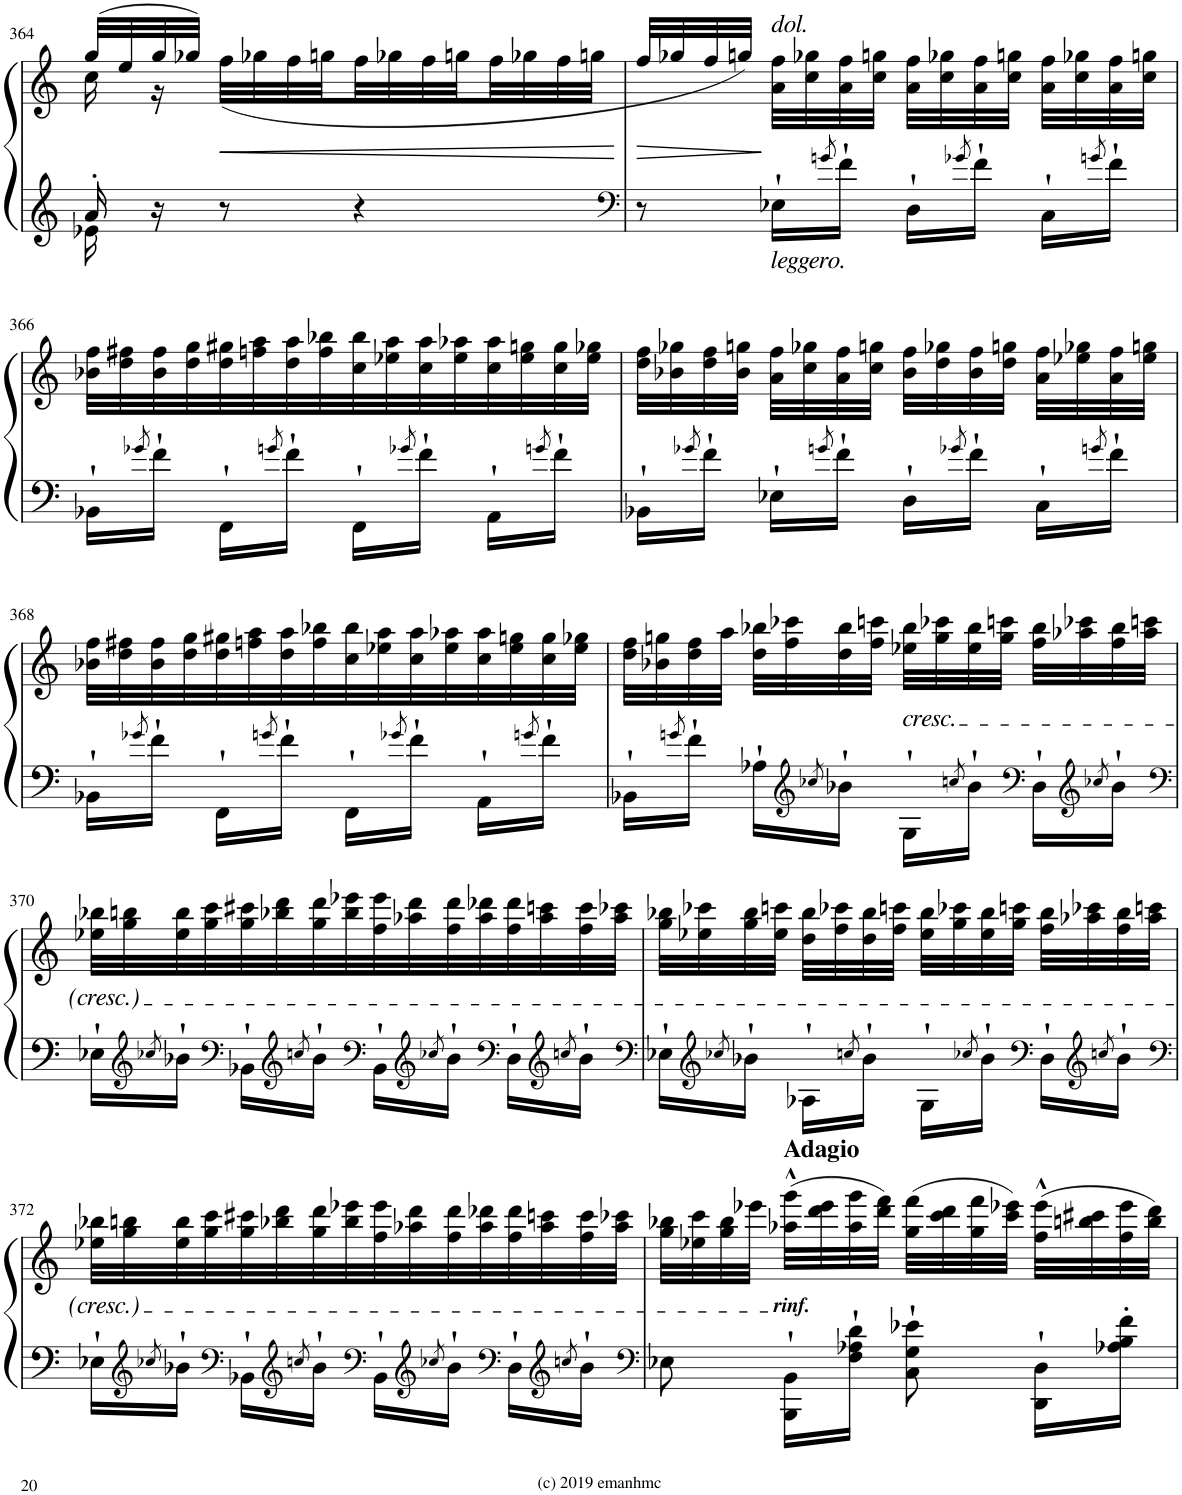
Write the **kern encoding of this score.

**kern	**kern	**dynam
*part1	*part1	*part1
*staff2	*staff1	*staff1/2
*I"Piano	*	*
*I'Pno.	*	*
!!LO:PB:g=z
*clefG2	*clefG2	*
*k[]	*k[]	*
*M2/4	*M2/4	*
=364	=364	=364
*^	*^	*
16e-X\	16a'/	(32gg/LLL	16cc\	.
.	.	32ee/	.	.
16r	4..ryy	32gg/	16r	.
.	.	32gg-X/JJJ)	.	.
!	!	!	!	!LO:HP:b
8r	.	(<32ff\LLL	4.ryy	<
.	.	32gg-X\	.	.
.	.	32ff\	.	.
.	.	32ggn\JJ	.	.
4r	.	32ff\LL	.	.
.	.	32gg-X\	.	.
.	.	32ff\	.	.
.	.	32ggn\	.	.
.	.	32ff\	.	.
.	.	32gg-X\	.	.
.	.	32ff\	.	.
.	.	32ggn\JJJ	.	.
*v	*v	*	*	*
*	*v	*v	*
.	.	[
=365	=365	=365
*clefF4	*	*
!	!	!LO:HP:b
8r	32ff/LLL	>
.	32gg-X/	.
.	32ff/	.
.	32ggn/JJJ)	.
!	!LO:TX:a:i:t=dol.	!
!LO:TX:b:i:t=leggero.	!	!
16E-X`\LL	32a\ 32ff\LLL	]
.	32cc\ 32gg-X\	.
8qgn/	.	.
16f`\JJ	32a\ 32ff\	.
.	32cc\ 32ggn\JJJ	.
16D`\LL	32a\ 32ff\LLL	.
.	32cc\ 32gg-X\	.
8qg-X/	.	.
16f`\JJ	32a\ 32ff\	.
.	32cc\ 32ggn\JJJ	.
16C`\LL	32a\ 32ff\LLL	.
.	32cc\ 32gg-X\	.
8qgn/	.	.
16f`\JJ	32a\ 32ff\	.
.	32cc\ 32ggn\JJJ	.
!!LO:LB:g=z
=366	=366	=366
16BB-X`\LL	32b-X\ 32ff\LLL	.
.	32dd\ 32ff#X\	.
8qg-X/	.	.
16f`\JJ	32b-\ 32ff#\	.
.	32dd\ 32gg\	.
16FF`\LL	32dd\ 32gg#X\	.
.	32ffn\ 32aa\	.
8qgn/	.	.
16f`\JJ	32dd\ 32aa\	.
.	32ff\ 32bb-X\	.
16FF`\LL	32cc\ 32bb-\	.
.	32ee-X\ 32aa\	.
8qg-X/	.	.
16f`\JJ	32cc\ 32aa\	.
.	32ee-\ 32aa-X\	.
16AA`\LL	32cc\ 32aa-\	.
.	32ee-\ 32ggn\	.
8qgn/	.	.
16f`\JJ	32cc\ 32gg\	.
.	32ee-\ 32gg-X\JJJ	.
=367	=367	=367
16BB-X`\LL	32dd\ 32ff\LLL	.
.	32b-X\ 32gg-X\	.
8qg-X/	.	.
16f`\JJ	32dd\ 32ff\	.
.	32b-\ 32ggn\JJJ	.
16E-X`\LL	32a\ 32ff\LLL	.
.	32cc\ 32gg-X\	.
8qgn/	.	.
16f`\JJ	32a\ 32ff\	.
.	32cc\ 32ggn\JJJ	.
16D`\LL	32b-\ 32ff\LLL	.
.	32dd\ 32gg-X\	.
8qg-X/	.	.
16f`\JJ	32b-\ 32ff\	.
.	32dd\ 32ggn\JJJ	.
16C`\LL	32a\ 32ff\LLL	.
.	32ee-X\ 32gg-X\	.
8qgn/	.	.
16f`\JJ	32a\ 32ff\	.
.	32ee-\ 32ggn\JJJ	.
!!LO:LB:g=z
=368	=368	=368
16BB-X`\LL	32b-X\ 32ff\LLL	.
.	32dd\ 32ff#X\	.
8qg-X/	.	.
16f`\JJ	32b-\ 32ff#\	.
.	32dd\ 32gg\	.
16FF`\LL	32dd\ 32gg#X\	.
.	32ffn\ 32aa\	.
8qgn/	.	.
16f`\JJ	32dd\ 32aa\	.
.	32ff\ 32bb-X\	.
16FF`\LL	32cc\ 32bb-\	.
.	32ee-X\ 32aa\	.
8qg-X/	.	.
16f`\JJ	32cc\ 32aa\	.
.	32ee-\ 32aa-X\	.
16AA`\LL	32cc\ 32aa-\	.
.	32ee-\ 32ggn\	.
8qgn/	.	.
16f`\JJ	32cc\ 32gg\	.
.	32ee-\ 32gg-X\JJJ	.
=369	=369	=369
16BB-X`\LL	32dd\ 32ff\LLL	.
.	32b-X\ 32ggn\	.
8qgn/	.	.
16f`\JJ	32dd\ 32ff\	.
.	32aa\JJJ	.
16A-X`\LL	32dd\ 32bb-X\LLL	.
.	32ff\ 32ccc-X\	.
*clefG2	*	*
8qcc-X/	.	.
16b-X`\JJ	32dd\ 32bb-\	.
.	32ff\ 32cccn\JJJ	.
!	!LO:TX:b:i:t=cresc.	!
16G`\LL	32ee-X\ 32bb-\LLL	.
.	32gg\ 32ccc-X\	.
8qccn/	.	.
16b-`\JJ	32ee-\ 32bb-\	.
.	32gg\ 32cccn\JJJ	.
*clefF4	*	*
16D`\LL	32ff\ 32bb-\LLL	.
.	32aa-X\ 32ccc-X\	.
*clefG2	*	*
8qcc-X/	.	.
16b-`\JJ	32ff\ 32bb-\	.
.	32aa-\ 32cccn\JJJ	.
!!LO:LB:g=z
=370	=370	=370
*clefF4	*	*
16E-X`\LL	32ee-X\ 32bb-X\LLL	.
.	32gg\ 32bbn\	.
*clefG2	*	*
8qcc-X/	.	.
16b-X`\JJ	32ee-\ 32bb\	.
.	32gg\ 32ccc\	.
*clefF4	*	*
16BB-X`\LL	32gg\ 32ccc#X\	.
.	32bb-X\ 32ddd\	.
*clefG2	*	*
8qccn/	.	.
16b-`\JJ	32gg\ 32ddd\	.
.	32bb-\ 32eee-X\	.
*clefF4	*	*
16BB-`\LL	32ff\ 32eee-\	.
.	32aa-X\ 32ddd\	.
*clefG2	*	*
8qcc-X/	.	.
16b-`\JJ	32ff\ 32ddd\	.
.	32aa-\ 32ddd-X\	.
*clefF4	*	*
16D`\LL	32ff\ 32ddd-\	.
.	32aa-\ 32cccn\	.
*clefG2	*	*
8qccn/	.	.
16b-`\JJ	32ff\ 32ccc\	.
.	32aa-\ 32ccc-X\JJJ	.
=371	=371	=371
*clefF4	*	*
16E-X`\LL	32gg\ 32bb-X\LLL	.
.	32ee-X\ 32ccc-X\	.
*clefG2	*	*
8qcc-X/	.	.
16b-X`\JJ	32gg\ 32bb-\	.
.	32ee-\ 32cccn\JJJ	.
16A-X`\LL	32dd\ 32bb-\LLL	.
.	32ff\ 32ccc-X\	.
8qccn/	.	.
16b-`\JJ	32dd\ 32bb-\	.
.	32ff\ 32cccn\JJJ	.
16G`\LL	32ee-\ 32bb-\LLL	.
.	32gg\ 32ccc-X\	.
8qcc-X/	.	.
16b-`\JJ	32ee-\ 32bb-\	.
.	32gg\ 32cccn\JJJ	.
*clefF4	*	*
16D`\LL	32ff\ 32bb-\LLL	.
.	32aa-X\ 32ccc-X\	.
*clefG2	*	*
8qccn/	.	.
16b-`\JJ	32ff\ 32bb-\	.
.	32aa-\ 32cccn\JJJ	.
!!LO:LB:g=z
=372	=372	=372
*clefF4	*	*
16E-X`\LL	32ee-X\ 32bb-X\LLL	.
.	32gg\ 32bbn\	.
*clefG2	*	*
8qcc-X/	.	.
16b-X`\JJ	32ee-\ 32bb\	.
.	32gg\ 32ccc\	.
*clefF4	*	*
16BB-X`\LL	32gg\ 32ccc#X\	.
.	32bb-X\ 32ddd\	.
*clefG2	*	*
8qccn/	.	.
16b-`\JJ	32gg\ 32ddd\	.
.	32bb-\ 32eee-X\	.
*clefF4	*	*
16BB-`\LL	32ff\ 32eee-\	.
.	32aa-X\ 32ddd\	.
*clefG2	*	*
8qcc-X/	.	.
16b-`\JJ	32ff\ 32ddd\	.
.	32aa-\ 32ddd-X\	.
*clefF4	*	*
16D`\LL	32ff\ 32ddd-\	.
.	32aa-\ 32cccn\	.
*clefG2	*	*
8qccn/	.	.
16b-`\JJ	32ff\ 32ccc\	.
.	32aa-\ 32ccc-X\JJJ	.
=373	=373	=373
*clefF4	*	*
8E-X\	32gg\ 32bb-X\LLL	.
.	32ee-X\ 32ccc\	.
.	32gg\ 32bb-\	.
.	32eee-X\JJJ	.
!	!LO:TX:a:B:t=Adagio	!
!	!	!LO:DY:b
16BBB\` 16BB\`LL	(32aa-X\^^ 32ggg\^^LLL	other-dynamics
.	32ddd\ 32eee-\	.
16F\` 16A-X\` 16d\`JJ	32aa-\ 32ggg\	.
.	32ddd\ 32fff\JJJ)	.
8C\` 8G\` 8e-X\`	(32gg\ 32fff\LLL	.
.	32ccc\ 32ddd\	.
.	32gg\ 32fff\	.
.	32ccc\ 32eee-X\JJJ)	.
16DD\` 16D\`LL	(32ff\^^ 32eee-\^^LLL	.
.	32bbn\ 32ccc#X\	.
16A-X\' 16B\' 16f\'JJ	32ff\ 32eee-\	.
.	32bb\ 32ddd\JJJ)	.
=	=	=
*-	*-	*-
